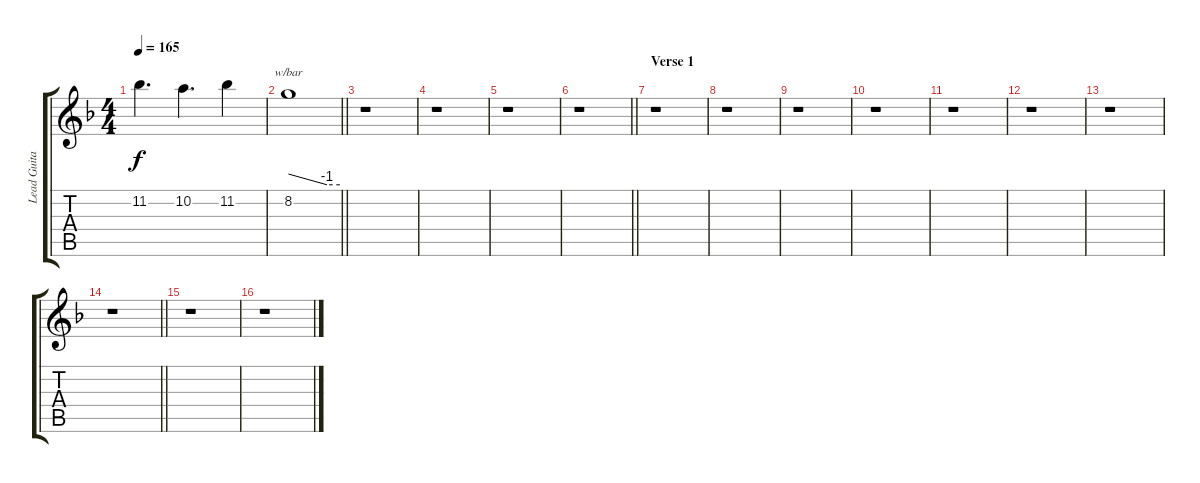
\track ("Lead Guitar 1: Patrick Juhàsz" "Lead Guita") {instrument overdrivenguitar}
\staff {score tabs}
\tuning (E4 B3 G3 D3 A2 E2) {hide}
\ts (4 4)
\tempo 165
\clef g2
\ks dminor
11.2.4{d dy f} 10.2.4{d} 11.2.4 |
\barLineRight lightlight
8.2.1{tbe (custom default 0 0 45 -4 60 -4)} |
r.1 |
r.1 |
r.1 |
\barLineRight lightlight
r.1 |
\section ("" "Verse 1")
r.1 |
r.1 |
r.1 |
r.1 |
r.1 |
r.1 |
r.1 |
\barLineRight lightlight
r.1 |
r.1 |
r.1
